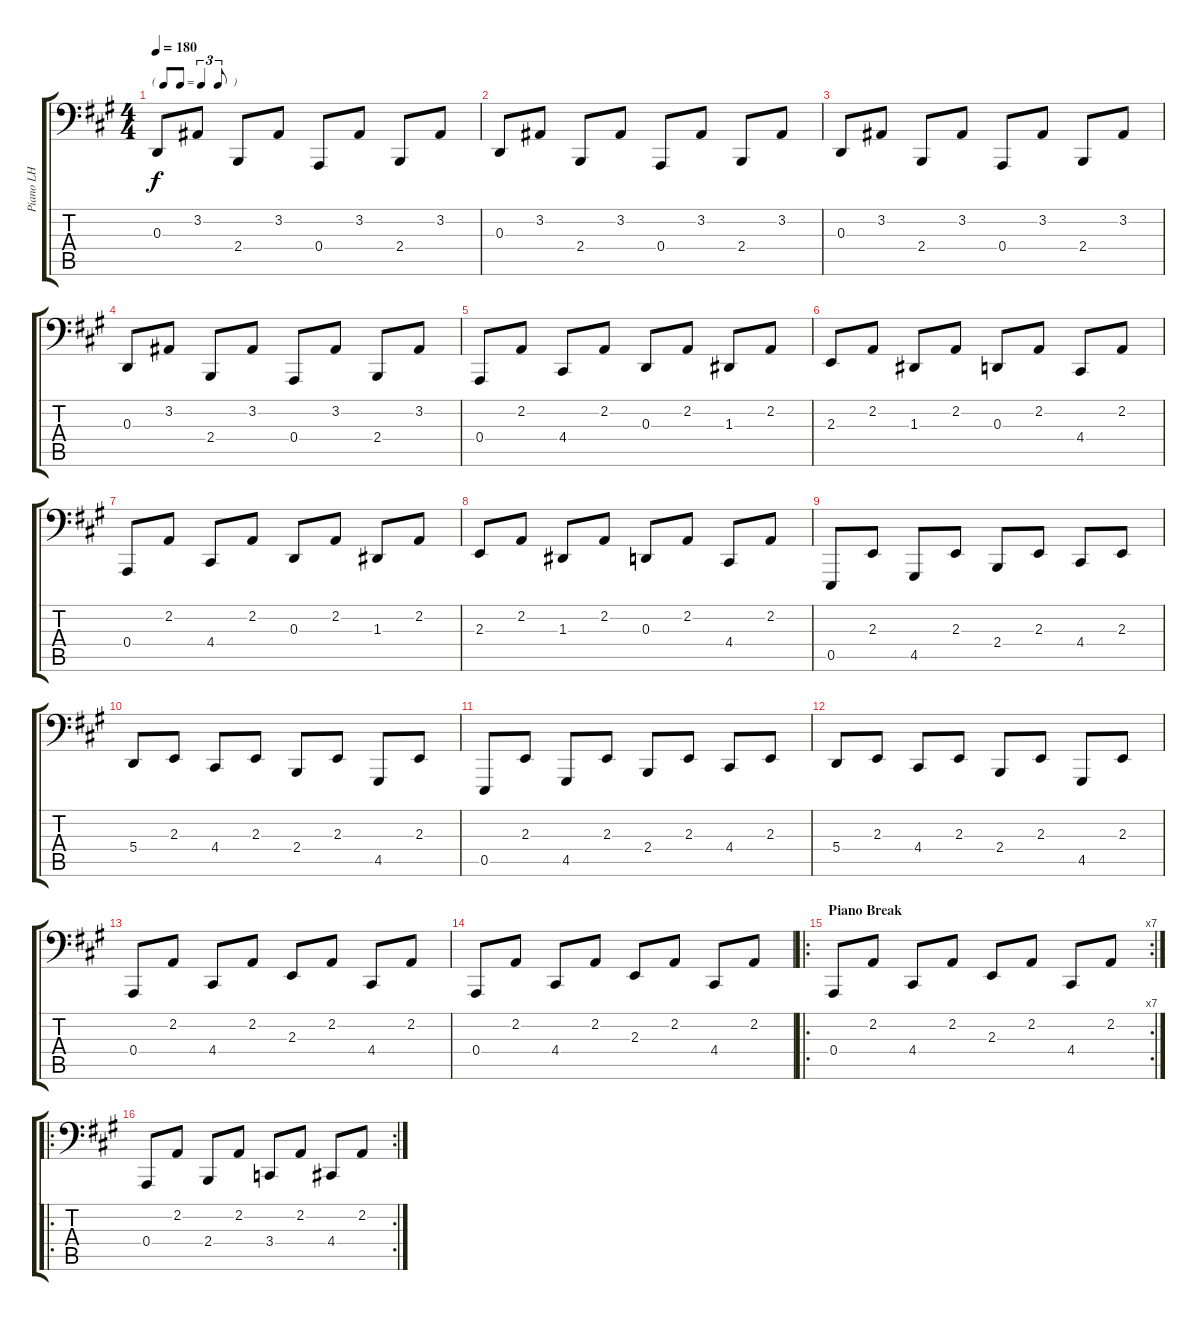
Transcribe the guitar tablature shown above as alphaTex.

\track ("Piano LH" "Piano LH") {instrument brightacousticpiano}
\staff {score tabs}
\tuning (C3 G2 D2 A1 E1 B0) {hide}
\ts (4 4)
\tf triplet8th
\tempo 180
\clef f4
\ks a
0.3.8{dy f} 3.2.8 2.4.8 3.2.8 0.4.8 3.2.8 2.4.8 3.2.8 |
0.3.8 3.2.8 2.4.8 3.2.8 0.4.8 3.2.8 2.4.8 3.2.8 |
0.3.8 3.2.8 2.4.8 3.2.8 0.4.8 3.2.8 2.4.8 3.2.8 |
0.3.8 3.2.8 2.4.8 3.2.8 0.4.8 3.2.8 2.4.8 3.2.8 |
0.4.8 2.2.8 4.4.8 2.2.8 0.3.8 2.2.8 1.3.8 2.2.8 |
2.3.8 2.2.8 1.3.8 2.2.8 0.3.8 2.2.8 4.4.8 2.2.8 |
0.4.8 2.2.8 4.4.8 2.2.8 0.3.8 2.2.8 1.3.8 2.2.8 |
2.3.8 2.2.8 1.3.8 2.2.8 0.3.8 2.2.8 4.4.8 2.2.8 |
0.5.8 2.3.8 4.5.8 2.3.8 2.4.8 2.3.8 4.4.8 2.3.8 |
5.4.8 2.3.8 4.4.8 2.3.8 2.4.8 2.3.8 4.5.8 2.3.8 |
0.5.8 2.3.8 4.5.8 2.3.8 2.4.8 2.3.8 4.4.8 2.3.8 |
5.4.8 2.3.8 4.4.8 2.3.8 2.4.8 2.3.8 4.5.8 2.3.8 |
0.4.8 2.2.8 4.4.8 2.2.8 2.3.8 2.2.8 4.4.8 2.2.8 |
0.4.8 2.2.8 4.4.8 2.2.8 2.3.8 2.2.8 4.4.8 2.2.8 |
\ro
\rc 7
\section ("" "Piano Break")
0.4.8{volume 16} 2.2.8 4.4.8 2.2.8 2.3.8 2.2.8 4.4.8 2.2.8 |
\ro
\rc 2
0.4.8 2.2.8 2.4.8 2.2.8 3.4.8 2.2.8 4.4.8 2.2.8
